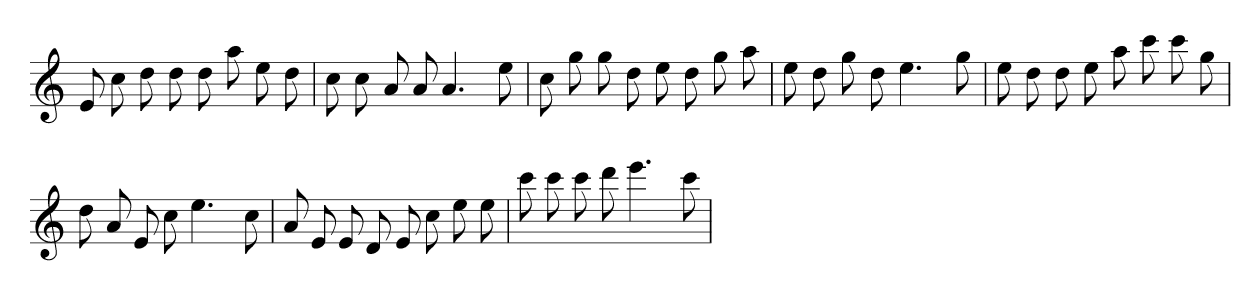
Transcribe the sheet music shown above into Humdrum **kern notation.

**kern
*part1
*staff1
*k[]
*C:
=
8e
8cc
8dd
8dd
8dd
8aa
8ee
8dd
=
*k[]
*C:
8cc
8cc
8a
8a
4.a
8ee
=
*k[]
*C:
8cc
8gg
8gg
8dd
8ee
8dd
8gg
8aa
=
*k[]
*C:
8ee
8dd
8gg
8dd
4.ee
8gg
=
*k[]
*C:
8ee
8dd
8dd
8ee
8aa
8ccc
8ccc
8gg
=
*k[]
*C:
8dd
8a
8e
8cc
4.ee
8cc
=
*k[]
*C:
8a
8e
8e
8d
8e
8cc
8ee
8ee
=
*k[]
*C:
8ccc
8ccc
8ccc
8ddd
4.eee
8ccc
=
*-
